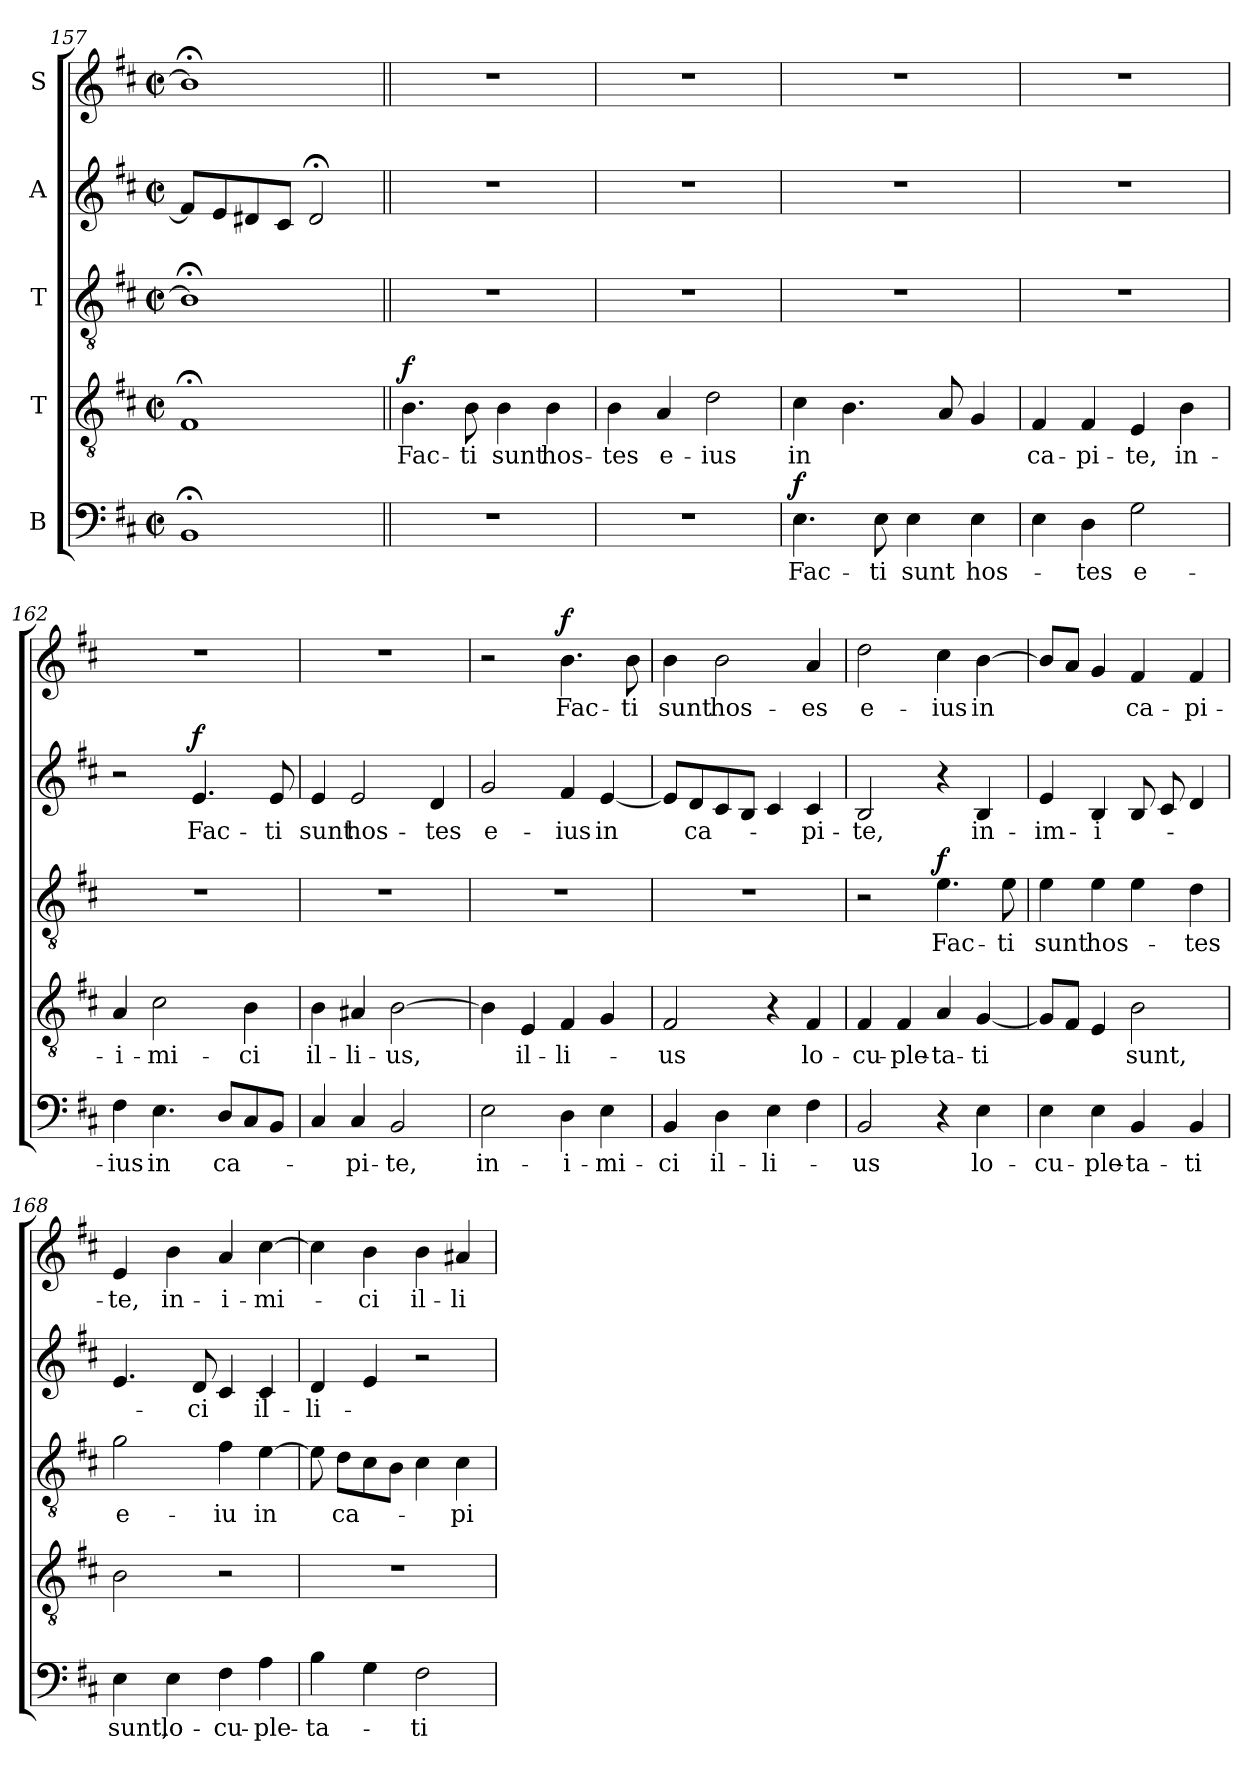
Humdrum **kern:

**kern	**text	**dynam	**kern	**text	**dynam	**kern	**text	**dynam	**kern	**text	**dynam	**kern	**text	**dynam
*part5	*part5	*part5	*part4	*part4	*part4	*part3	*part3	*part3	*part2	*part2	*part2	*part1	*part1	*part1
*staff5	*staff5	*staff5	*staff4	*staff4	*staff4	*staff3	*staff3	*staff3	*staff2	*staff2	*staff2	*staff1	*staff1	*staff1
*I"B	*	*	*I"T	*	*	*I"T	*	*	*I"A	*	*	*I"S	*	*
*clefF4	*	*	*clefGv2	*	*	*clefGv2	*	*	*clefG2	*	*	*clefG2	*	*
*k[f#c#]	*	*	*k[f#c#]	*	*	*k[f#c#]	*	*	*k[f#c#]	*	*	*k[f#c#]	*	*
*M2/2	*	*	*M2/2	*	*	*M2/2	*	*	*M2/2	*	*	*M2/2	*	*
*met(c|)	*	*	*met(c|)	*	*	*met(c|)	*	*	*met(c|)	*	*	*met(c|)	*	*
=157	=157	=157	=157	=157	=157	=157	=157	=157	=157	=157	=157	=157	=157	=157
1BB;<	.	.	1F#;<	.	.	1B;<]	.	.	8f#/L]	.	.	1b;<]	.	.
.	.	.	.	.	.	.	.	.	8e/	.	.	.	.	.
.	.	.	.	.	.	.	.	.	8d#X/	.	.	.	.	.
.	.	.	.	.	.	.	.	.	8c#/J	.	.	.	.	.
.	.	.	.	.	.	.	.	.	2d#;</	.	.	.	.	.
!!LO:LB:g=z
=158||	=158||	=158||	=158||	=158||	=158||	=158||	=158||	=158||	=158||	=158||	=158||	=158||	=158||	=158||
*	*	*	*	*	*	*	*	*	*	*	*	*MM110	*	*
!	!	!	!	!LO:LY:b	!LO:DY:b	!	!	!	!	!	!	!	!	!
1r	.	.	4.B\	Fac-	f	1r	.	.	1r	.	.	1r	.	.
!	!	!	!	!LO:LY:b	!	!	!	!	!	!	!	!	!	!
.	.	.	8B\	-ti	.	.	.	.	.	.	.	.	.	.
!	!	!	!	!LO:LY:b	!	!	!	!	!	!	!	!	!	!
.	.	.	4B\	sunt	.	.	.	.	.	.	.	.	.	.
!	!	!	!	!LO:LY:b	!	!	!	!	!	!	!	!	!	!
.	.	.	4B\	hos-	.	.	.	.	.	.	.	.	.	.
=159	=159	=159	=159	=159	=159	=159	=159	=159	=159	=159	=159	=159	=159	=159
!	!	!	!	!LO:LY:b	!	!	!	!	!	!	!	!	!	!
1r	.	.	4B\	-tes	.	1r	.	.	1r	.	.	1r	.	.
!	!	!	!	!LO:LY:b	!	!	!	!	!	!	!	!	!	!
.	.	.	4A/	e-	.	.	.	.	.	.	.	.	.	.
!	!	!	!	!LO:LY:b	!	!	!	!	!	!	!	!	!	!
.	.	.	2d\	-ius	.	.	.	.	.	.	.	.	.	.
=160	=160	=160	=160	=160	=160	=160	=160	=160	=160	=160	=160	=160	=160	=160
!	!LO:LY:b	!LO:DY:b	!	!LO:LY:b	!	!	!	!	!	!	!	!	!	!
4.E\	Fac-	f	4c#\	in	.	1r	.	.	1r	.	.	1r	.	.
.	.	.	4.B\	.	.	.	.	.	.	.	.	.	.	.
!	!LO:LY:b	!	!	!	!	!	!	!	!	!	!	!	!	!
8E\	-ti	.	.	.	.	.	.	.	.	.	.	.	.	.
!	!LO:LY:b	!	!	!	!	!	!	!	!	!	!	!	!	!
4E\	sunt	.	.	.	.	.	.	.	.	.	.	.	.	.
.	.	.	8A/	.	.	.	.	.	.	.	.	.	.	.
!	!LO:LY:b	!	!	!	!	!	!	!	!	!	!	!	!	!
4E\	hos-	.	4G/	.	.	.	.	.	.	.	.	.	.	.
=161	=161	=161	=161	=161	=161	=161	=161	=161	=161	=161	=161	=161	=161	=161
!	!	!	!	!LO:LY:b	!	!	!	!	!	!	!	!	!	!
4E\	.	.	4F#/	ca-	.	1r	.	.	1r	.	.	1r	.	.
!	!LO:LY:b	!	!	!LO:LY:b	!	!	!	!	!	!	!	!	!	!
4D\	-tes	.	4F#/	-pi-	.	.	.	.	.	.	.	.	.	.
!	!LO:LY:b	!	!	!LO:LY:b	!	!	!	!	!	!	!	!	!	!
2G\	e-	.	4E/	-te,	.	.	.	.	.	.	.	.	.	.
!	!	!	!	!LO:LY:b	!	!	!	!	!	!	!	!	!	!
.	.	.	4B\	in-	.	.	.	.	.	.	.	.	.	.
=162	=162	=162	=162	=162	=162	=162	=162	=162	=162	=162	=162	=162	=162	=162
!	!LO:LY:b	!	!	!LO:LY:b	!	!	!	!	!	!	!	!	!	!
4F#\	-ius	.	4A/	-i-	.	1r	.	.	2r	.	.	1r	.	.
!	!LO:LY:b	!	!	!LO:LY:b	!	!	!	!	!	!	!	!	!	!
4.E\	in	.	2c#\	-mi-	.	.	.	.	.	.	.	.	.	.
!	!	!	!	!	!	!	!	!	!	!LO:LY:b	!LO:DY:b	!	!	!
.	.	.	.	.	.	.	.	.	4.e/	Fac-	f	.	.	.
!	!LO:LY:b	!	!	!	!	!	!	!	!	!	!	!	!	!
8D/L	ca-	.	.	.	.	.	.	.	.	.	.	.	.	.
!	!	!	!	!LO:LY:b	!	!	!	!	!	!	!	!	!	!
8C#/	.	.	4B\	-ci	.	.	.	.	.	.	.	.	.	.
!	!	!	!	!	!	!	!	!	!	!LO:LY:b	!	!	!	!
8BB/J	.	.	.	.	.	.	.	.	8e/	-ti	.	.	.	.
=163	=163	=163	=163	=163	=163	=163	=163	=163	=163	=163	=163	=163	=163	=163
!	!	!	!	!LO:LY:b	!	!	!	!	!	!LO:LY:b	!	!	!	!
4C#/	.	.	4B\	il-	.	1r	.	.	4e/	sunt	.	1r	.	.
!	!LO:LY:b	!	!	!LO:LY:b	!	!	!	!	!	!LO:LY:b	!	!	!	!
4C#/	-pi-	.	4A#X/	-li-	.	.	.	.	2e/	hos-	.	.	.	.
!	!LO:LY:b	!	!	!LO:LY:b	!	!	!	!	!	!	!	!	!	!
2BB/	-te,	.	[2B\	-us,	.	.	.	.	.	.	.	.	.	.
!	!	!	!	!	!	!	!	!	!	!LO:LY:b	!	!	!	!
.	.	.	.	.	.	.	.	.	4d/	-tes	.	.	.	.
=164	=164	=164	=164	=164	=164	=164	=164	=164	=164	=164	=164	=164	=164	=164
!	!LO:LY:b	!	!	!	!	!	!	!	!	!LO:LY:b	!	!	!	!
2E\	in-	.	4B\]	.	.	1r	.	.	2g/	e-	.	2r	.	.
!	!	!	!	!LO:LY:b	!	!	!	!	!	!	!	!	!	!
.	.	.	4E/	il-	.	.	.	.	.	.	.	.	.	.
!	!LO:LY:b	!	!	!LO:LY:b	!	!	!	!	!	!LO:LY:b	!	!	!LO:LY:b	!LO:DY:b
4D\	-i-	.	4F#/	-li-	.	.	.	.	4f#/	-ius	.	4.b\	Fac-	f
!	!LO:LY:b	!	!	!	!	!	!	!	!	!LO:LY:b	!	!	!	!
4E\	-mi-	.	4G/	.	.	.	.	.	[4e/	in	.	.	.	.
!	!	!	!	!	!	!	!	!	!	!	!	!	!LO:LY:b	!
.	.	.	.	.	.	.	.	.	.	.	.	8b\	-ti	.
!!LO:PB:g=z
=165	=165	=165	=165	=165	=165	=165	=165	=165	=165	=165	=165	=165	=165	=165
!	!LO:LY:b	!	!	!LO:LY:b	!	!	!	!	!	!	!	!	!LO:LY:b	!
4BB/	-ci	.	2F#/	-us	.	1r	.	.	8e/L]	.	.	4b\	sunt	.
!	!	!	!	!	!	!	!	!	!	!LO:LY:b	!	!	!	!
.	.	.	.	.	.	.	.	.	8d/	ca-	.	.	.	.
!	!LO:LY:b	!	!	!	!	!	!	!	!	!	!	!	!LO:LY:b	!
4D\	il-	.	.	.	.	.	.	.	8c#/	.	.	2b\	hos-	.
.	.	.	.	.	.	.	.	.	8B/J	.	.	.	.	.
!	!LO:LY:b	!	!	!	!	!	!	!	!	!	!	!	!	!
4E\	-li-	.	4r	.	.	.	.	.	4c#/	.	.	.	.	.
!	!	!	!	!LO:LY:b	!	!	!	!	!	!LO:LY:b	!	!	!LO:LY:b	!
4F#\	.	.	4F#/	lo-	.	.	.	.	4c#/	-pi-	.	4a/	-es	.
=166	=166	=166	=166	=166	=166	=166	=166	=166	=166	=166	=166	=166	=166	=166
!	!LO:LY:b	!	!	!LO:LY:b	!	!	!	!	!	!LO:LY:b	!	!	!LO:LY:b	!
2BB/	-us	.	4F#/	-cu-	.	2r	.	.	2B/	-te,	.	2dd\	e-	.
!	!	!	!	!LO:LY:b	!	!	!	!	!	!	!	!	!	!
.	.	.	4F#/	-ple-	.	.	.	.	.	.	.	.	.	.
!	!	!	!	!LO:LY:b	!	!	!LO:LY:b	!LO:DY:b	!	!	!	!	!LO:LY:b	!
4r	.	.	4A/	-ta-	.	4.e\	Fac-	f	4r	.	.	4cc#\	-ius	.
!	!LO:LY:b	!	!	!LO:LY:b	!	!	!	!	!	!LO:LY:b	!	!	!LO:LY:b	!
4E\	lo-	.	[4G/	-ti	.	.	.	.	4B/	in-	.	[4b\	in	.
!	!	!	!	!	!	!	!LO:LY:b	!	!	!	!	!	!	!
.	.	.	.	.	.	8e\	-ti	.	.	.	.	.	.	.
=167	=167	=167	=167	=167	=167	=167	=167	=167	=167	=167	=167	=167	=167	=167
!	!LO:LY:b	!	!	!	!	!	!LO:LY:b	!	!	!LO:LY:b	!	!	!	!
4E\	-cu-	.	8G/L]	.	.	4e\	sunt	.	4e/	-im-	.	8b/L]	.	.
.	.	.	8F#/J	.	.	.	.	.	.	.	.	8a/J	.	.
!	!LO:LY:b	!	!	!	!	!	!LO:LY:b	!	!	!LO:LY:b	!	!	!	!
4E\	-ple-	.	4E/	.	.	4e\	hos-	.	4B/	-i-	.	4g/	.	.
!	!LO:LY:b	!	!	!LO:LY:b	!	!	!	!	!	!	!	!	!LO:LY:b	!
4BB/	-ta-	.	2B\	sunt,	.	4e\	.	.	8B/	.	.	4f#/	ca-	.
.	.	.	.	.	.	.	.	.	8c#/	.	.	.	.	.
!	!LO:LY:b	!	!	!	!	!	!LO:LY:b	!	!	!	!	!	!LO:LY:b	!
4BB/	-ti	.	.	.	.	4d\	-tes	.	4d/	.	.	4f#/	-pi-	.
=168	=168	=168	=168	=168	=168	=168	=168	=168	=168	=168	=168	=168	=168	=168
!	!LO:LY:b	!	!	!	!	!	!LO:LY:b	!	!	!	!	!	!LO:LY:b	!
4E\	sunt,	.	2B\	.	.	2g\	e-	.	4.e/	.	.	4e/	-te,	.
!	!LO:LY:b	!	!	!	!	!	!	!	!	!	!	!	!LO:LY:b	!
4E\	lo-	.	.	.	.	.	.	.	.	.	.	4b\	in-	.
!	!	!	!	!	!	!	!	!	!	!LO:LY:b	!	!	!	!
.	.	.	.	.	.	.	.	.	8d/	-ci	.	.	.	.
!	!LO:LY:b	!	!	!	!	!	!LO:LY:b	!	!	!	!	!	!LO:LY:b	!
4F#\	-cu-	.	2r	.	.	4f#\	-iu	.	4c#/	.	.	4a/	-i-	.
!	!LO:LY:b	!	!	!	!	!	!LO:LY:b	!	!	!LO:LY:b	!	!	!LO:LY:b	!
4A\	-ple-	.	.	.	.	[4e\	in	.	4c#/	il-	.	[4cc#\	-mi-	.
=169	=169	=169	=169	=169	=169	=169	=169	=169	=169	=169	=169	=169	=169	=169
!	!LO:LY:b	!	!	!	!	!	!	!	!	!LO:LY:b	!	!	!	!
4B\	-ta-	.	1r	.	.	8e\]	.	.	4d/	-li-	.	4cc#\]	.	.
!	!	!	!	!	!	!	!LO:LY:b	!	!	!	!	!	!	!
.	.	.	.	.	.	8d\L	ca-	.	.	.	.	.	.	.
!	!	!	!	!	!	!	!	!	!	!	!	!	!LO:LY:b	!
4G\	.	.	.	.	.	8c#\	.	.	4e/	.	.	4b\	-ci	.
.	.	.	.	.	.	8B\J	.	.	.	.	.	.	.	.
!	!LO:LY:b	!	!	!	!	!	!	!	!	!	!	!	!LO:LY:b	!
2F#\	-ti-	.	.	.	.	4c#\	.	.	2r	.	.	4b\	il-	.
!	!	!	!	!	!	!	!LO:LY:b	!	!	!	!	!	!LO:LY:b	!
.	.	.	.	.	.	4c#\	-pi-	.	.	.	.	4a#X/	-li-	.
=	=	=	=	=	=	=	=	=	=	=	=	=	=	=
*-	*-	*-	*-	*-	*-	*-	*-	*-	*-	*-	*-	*-	*-	*-
